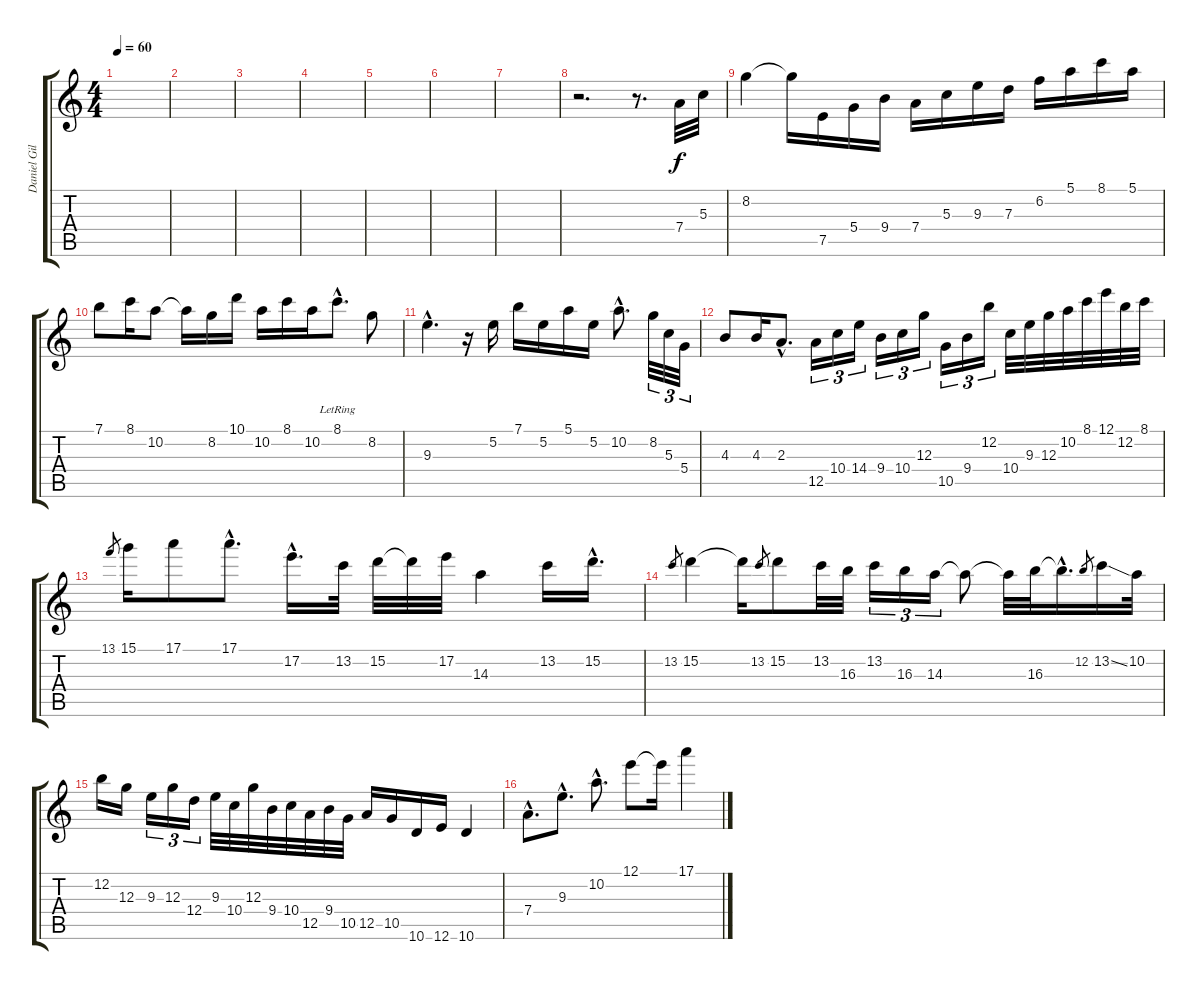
\track ("Daniel Gildenlow 2" "Daniel Gil") {instrument distortionguitar}
\staff {score tabs}
\tuning (E4 B3 G3 D3 A2 E2) {hide}
\ts (4 4)
\tempo 60
\clef g2
\ks c
|
|
|
|
|
|
|
r.2{d} r.8{d} 7.4.32 5.3.32 |
8.2.4 8.2{t}.16 7.5.16 5.4.16 9.4.16 7.4.16 5.3.16 9.3.16 7.3.16 6.2.16 5.1.16 8.1.16 5.1.16 |
7.1.8 8.1.16 10.2.8 10.2{t}.16 8.2.16 10.1.16 10.2.16 8.1.16 10.2.16 8.1{hac lr}.8{d} 8.2.8 |
9.3{hac}.4{d} r.16 5.2.16 7.1.16 5.2.16 5.1.16 5.2.16 10.2{hac}.8{d} 8.2.32{tu (3 2)} 5.3.32{tu (3 2)} 5.4.32{tu (3 2)} |
4.3.8 4.3.16 2.3{hac}.8{d} 12.5.16{tu (3 2)} 10.4.16{tu (3 2)} 14.4.16{tu (3 2)} 9.4.16{tu (3 2)} 10.4.16{tu (3 2)} 12.3.16{tu (3 2)} 10.5.16{tu (3 2)} 9.4.16{tu (3 2)} 12.2.16{tu (3 2)} 10.4.32 9.3.32 12.3.32 10.2.32 8.1.32 12.1.32 12.2.32 8.1.32 |
13.1.8{gr} 15.1.16 17.1.8 17.1{hac}.8{d} 17.2{hac}.16{d} 13.2.32 15.2.32 15.2{t}.32 17.2.32 14.3.4 13.2.16 15.2{hac}.16{d} |
13.2.8{gr} 15.2.4 15.2{t}.16 13.2.8{gr} 15.2.8 13.2.32 16.3.32 13.2.16{tu (3 2)} 16.3.16{tu (3 2)} 14.3.16{tu (3 2)} 14.3{t}.8 14.3{t}.32 16.3.32 16.3{hac t}.16{d} 12.2.8{gr} 13.2{ss}.16 10.2.32 |
12.2.16 12.3.16 9.3.16{tu (3 2)} 12.3.16{tu (3 2)} 12.4.16{tu (3 2)} 9.3.32 10.4.32 12.3.32 9.4.32 10.4.32 12.5.32 9.4.32 10.5.32 12.5.16 10.5.16 10.6.16 12.6.16 10.6.4 |
7.4{hac}.8{d} 9.3{hac}.8{d} 10.2{hac}.8{d} 12.1.8 12.1{t}.16 17.1.4
